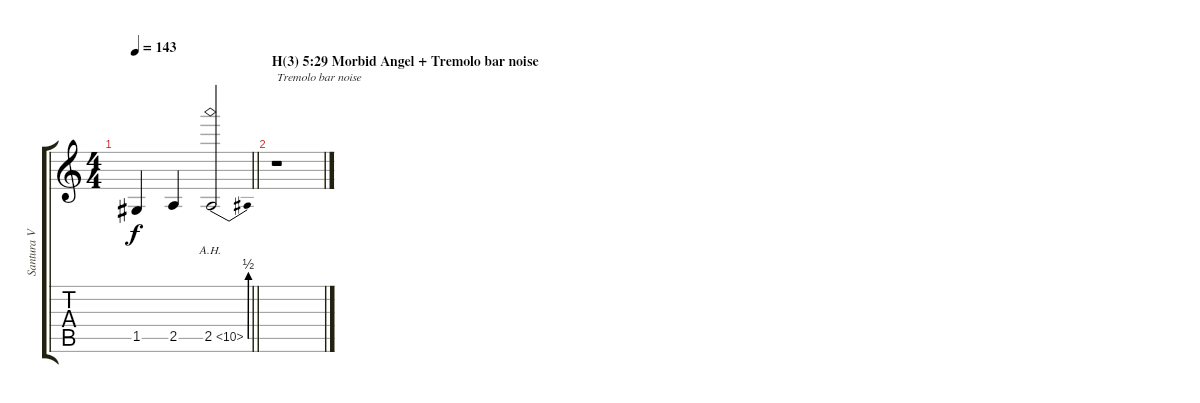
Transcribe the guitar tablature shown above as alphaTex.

\track ("Santura V" "Santura V") {instrument distortionguitar}
\staff {score tabs}
\tuning (D4 A3 F3 C3 G2 D2) {hide}
\ts (4 4)
\tempo 143
\clef g2
\barLineRight lightlight
\ks c
1.5.4{dy f} 2.5.4 2.5{be (bend 0 0 60 2) ah 8}.2 |
\section ("" "H(3) 5:29 Morbid Angel + Tremolo bar noise")
r.1{txt "Tremolo bar noise"}
